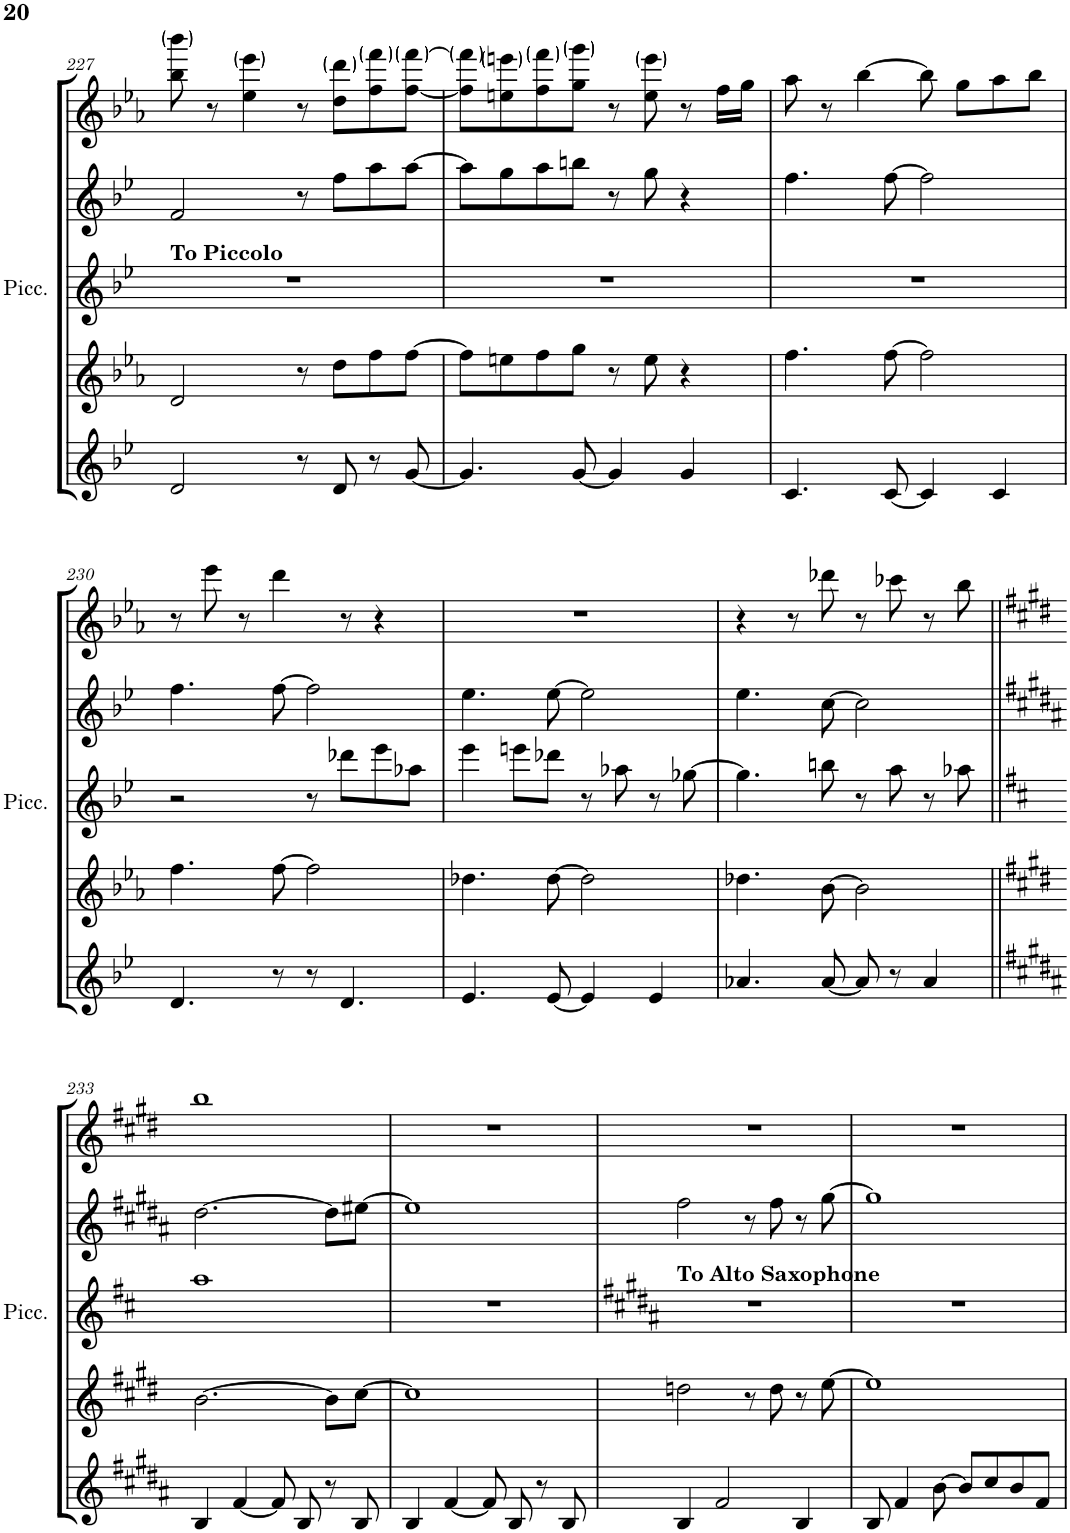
**kern	**kern	**kern	**kern	**kern
*part5	*part4	*part3	*part2	*part1
*staff5	*staff4	*staff3	*staff2	*staff1
*I"Baritone Saxophone	*I"Tenor Saxophone	*I"Alto Saxophone	*I"Alto Saxophone	*I"Soprano Saxophone
*I'Bar Sax	*I'T Sax	*I'A Sax	*I'A Sax	*I'S Sax
!!LO:PB:g=z
*clefG2	*clefG2	*clefG2	*clefG2	*clefG2
*Trd12c21	*Trd8c14	*Trd-7c-12	*Trd5c9	*Trd1c2
*k[b-e-]	*k[b-e-a-]	*k[b-e-]	*k[b-e-]	*k[b-e-a-]
*M4/4	*M4/4	*M4/4	*M4/4	*M4/4
=227	=227	=227	=227	=227
!	!	!LO:TX:a:B:t=To Piccolo	!	!
2d/	2d/	1r	2f/	8bb-\ 8bbb-\
.	.	.	.	8r
.	.	.	.	4ee-\ 4eee-\
8r	8r	.	8r	8r
8d/	8dd\L	.	8ff\L	8dd\ 8ddd\L
8r	8ff\	.	8aa\	8ff\ 8fff\
[8g/	[8ff\J	.	[8aa\J	[8ff\ [8fff\J
=228	=228	=228	=228	=228
4.g/]	8ff\L]	1r	8aa\L]	8ff\] 8fff\]L
.	8een\	.	8gg\	8een\ 8eeen\
.	8ff\	.	8aa\	8ff\ 8fff\
[8g/	8gg\J	.	8bbn\J	8gg\ 8ggg\J
4g/]	8r	.	8r	8r
.	8ee\	.	8gg\	8ee\ 8eee\
4g/	4r	.	4r	8r
.	.	.	.	16ff\LL
.	.	.	.	16gg\JJ
=229	=229	=229	=229	=229
4.c/	4.ff\	1r	4.ff\	8aa-\
.	.	.	.	8r
.	.	.	.	[4bb-\
[8c/	[8ff\	.	[8ff\	.
4c/]	2ff\]	.	2ff\]	8bb-\]
.	.	.	.	8gg\L
4c/	.	.	.	8aa-\
.	.	.	.	8bb-\J
!!LO:LB:g=z
=230	=230	=230	=230	=230
4.d/	4.ff\	2r	4.ff\	8r
.	.	.	.	8eee-\
.	.	.	.	8r
8r	[8ff\	.	[8ff\	4ddd\
8r	2ff\]	8r	2ff\]	.
4.d/	.	8ddd-X\L	.	8r
.	.	8eee-\	.	4r
.	.	8aa-X\J	.	.
=231	=231	=231	=231	=231
4.e-/	4.dd-X\	4eee-\	4.ee-\	1r
.	.	8eeen\L	.	.
[8e-/	[8dd-\	8ddd-X\J	[8ee-\	.
4e-/]	2dd-\]	8r	2ee-\]	.
.	.	8aa-X\	.	.
4e-/	.	8r	.	.
.	.	[8gg-X\	.	.
=232	=232	=232	=232	=232
4.a-X/	4.dd-X\	4.gg-\]	4.ee-\	4r
.	.	.	.	8r
[8a-/	[8b-\	8bbn\	[8cc\	8ddd-X\
8a-/]	2b-\]	8r	2cc\]	8r
8r	.	8aa\	.	8ccc-X\
4a-/	.	8r	.	8r
.	.	8aa-X\	.	8bb-\
!!LO:LB:g=z
=233||	=233||	=233||	=233||	=233||
*k[f#c#g#d#a#]	*k[f#c#g#d#]	*k[f#c#]	*k[f#c#g#d#a#]	*k[f#c#g#d#]
4B/	[2.b\	1aa	[2.dd#\	1bb
[4f#/	.	.	.	.
8f#/]	.	.	.	.
8B/	.	.	.	.
8r	8b\L]	.	8dd#\L]	.
8B/	[8cc#\J	.	[8ee#X\J	.
=234	=234	=234	=234	=234
4B/	1cc#]	1r	1ee#]	1r
[4f#/	.	.	.	.
8f#/]	.	.	.	.
8B/	.	.	.	.
8r	.	.	.	.
8B/	.	.	.	.
=235	=235	=235	=235	=235
*	*	*k[f#c#g#d#a#]	*	*
!	!	!LO:TX:a:B:t=To Alto Saxophone	!	!
4B/	2ddn\	1r	2ff#\	1r
2f#/	.	.	.	.
.	8r	.	8r	.
.	8dd\	.	8ff#\	.
4B/	8r	.	8r	.
.	[8ee\	.	[8gg#\	.
=236	=236	=236	=236	=236
8B/	1ee]	1r	1gg#]	1r
4f#/	.	.	.	.
[8b\	.	.	.	.
8b/L]	.	.	.	.
8cc#/	.	.	.	.
8b/	.	.	.	.
8f#/J	.	.	.	.
=	=	=	=	=
*-	*-	*-	*-	*-
